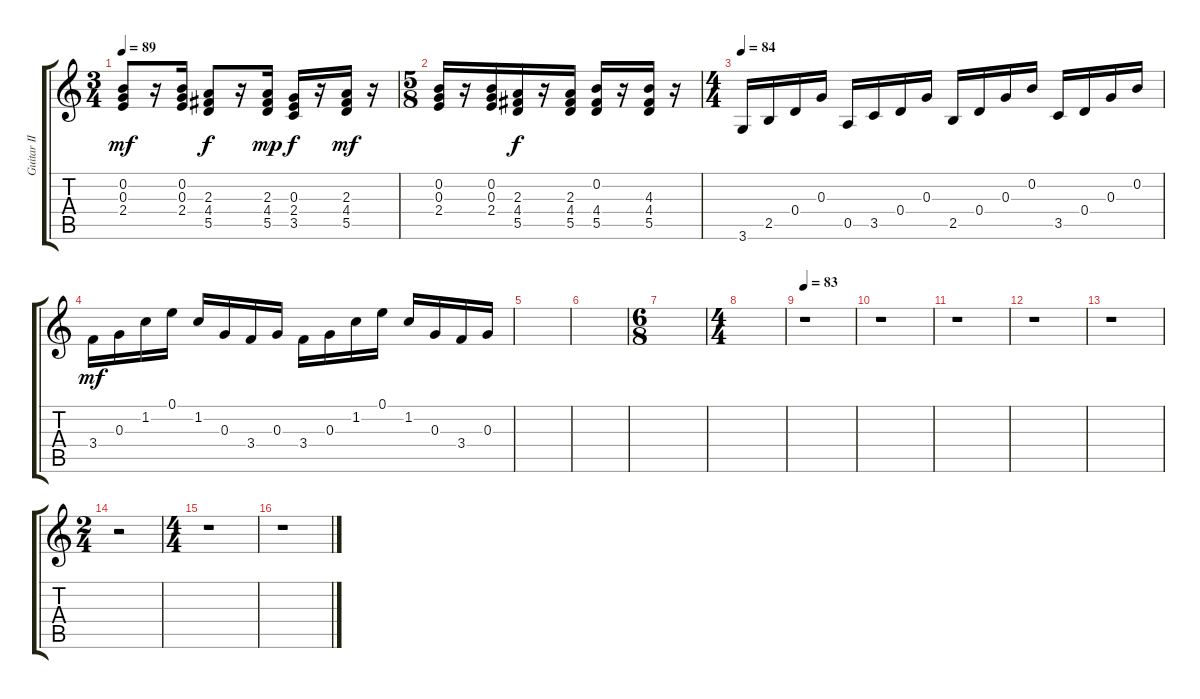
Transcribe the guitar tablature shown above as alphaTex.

\track ("Guitar II" "Guitar II") {instrument acousticguitarsteel}
\staff {score tabs}
\tuning (E4 B3 G3 D3 A2 E2) {hide}
\ts (3 4)
\tempo 89
\clef g2
\ks c
(0.2 0.3 2.4).8{dy mf} r.16 (0.2 0.3 2.4).16 (2.3 4.4 5.5).8{dy f} r.16 (2.3 4.4 5.5).16{dy mp} (0.3 2.4 3.5).16{dy f} r.16 (2.3 4.4 5.5).16{dy mf} r.16 |
\ts (5 8)
(0.2 0.3 2.4).16 r.16 (0.2 0.3 2.4).16 (2.3 4.4 5.5).16{dy f} r.16 (2.3 4.4 5.5).16 (0.2 4.4 5.5).16 r.16 (4.3 4.4 5.5).16 r.16 |
\ts (4 4)
\tempo 84
3.6.16 2.5.16 0.4.16 0.3.16 0.5.16 3.5.16 0.4.16 0.3.16 2.5.16 0.4.16 0.3.16 0.2.16 3.5.16 0.4.16 0.3.16 0.2.16 |
3.4.16{dy mf} 0.3.16 1.2.16 0.1.16 1.2.16 0.3.16 3.4.16 0.3.16 3.4.16 0.3.16 1.2.16 0.1.16 1.2.16 0.3.16 3.4.16 0.3.16 |
|
|
\ts (6 8)
|
\ts (4 4)
|
\tempo 83
r.1 |
r.1 |
r.1 |
r.1 |
r.1 |
\ts (2 4)
r.2 |
\ts (4 4)
r.1 |
r.1
